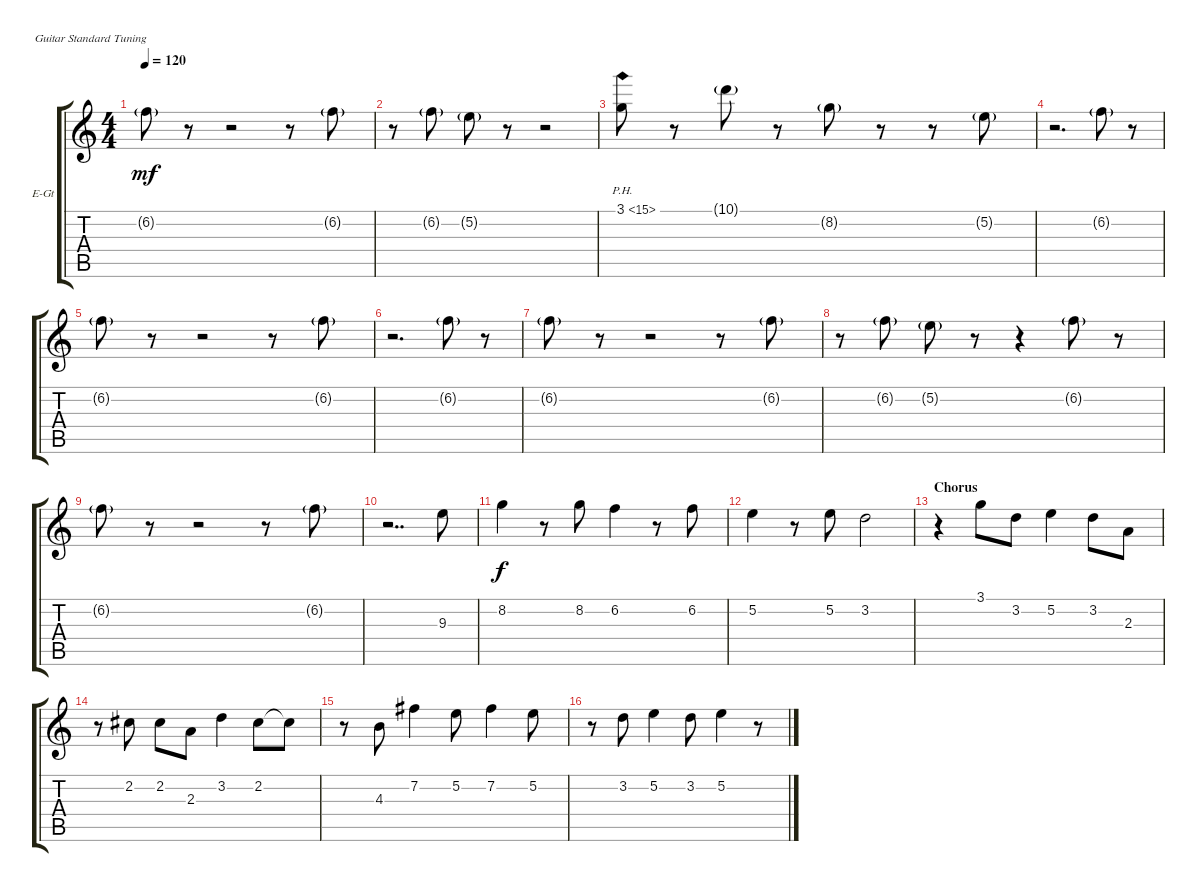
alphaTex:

\defaultSystemsLayout 4
\bracketExtendMode groupsimilarinstruments
\firstSystemTrackNameOrientation horizontal
\otherSystemsTrackNameOrientation horizontal
\track ("Guitar" "E-Gt") {instrument electricguitarclean}
\staff {score tabs}
\tuning (E4 B3 G3 D3 A2 E2)
\ts (4 4)
\tempo 120
\clef g2
\scale
0.333333
\ks c
6.2{g}.8{dy mf} r.8 r.2 r.8 6.2{g}.8 |
\scale
0.333333 r.8 6.2{g}.8 5.2{g}.8 r.8 r.2 |
\scale
0.333333 3.1{ph 12}.8 r.8 10.1{g}.8 r.8 8.2{g}.8 r.8 r.8 5.2{g}.8 |
\scale
0.333333 r.2{d} 6.2{g}.8 r.8 |
\scale
0.333333 6.2{g}.8 r.8 r.2 r.8 6.2{g}.8 |
\scale
0.333333 r.2{d} 6.2{g}.8 r.8 |
\scale
0.333333 6.2{g}.8 r.8 r.2 r.8 6.2{g}.8 |
\scale
0.333333 r.8 6.2{g}.8 5.2{g}.8 r.8 r.4 6.2{g}.8 r.8 |
\scale
0.333333 6.2{g}.8 r.8 r.2 r.8 6.2{g}.8 |
\scale
0.333333 r.2{dd} 9.3.8 |
\scale
0.333333 8.2.4{dy f} r.8 8.2.8 6.2.4 r.8 6.2.8 |
\scale
0.333333 5.2.4 r.8 5.2.8 3.2.2 |
\section ("" "Chorus")
\scale
0.333333 r.4 3.1.8 3.2.8 5.2.4 3.2.8 2.3.8 |
\scale
0.333333 r.8 2.2.8 2.2.8 2.3.8 3.2.4 2.2.8 2.2{t}.8 |
\scale
0.333333 r.8 4.3.8 7.2.4 5.2.8 7.2.4 5.2.8 |
\scale
0.333333 r.8 3.2.8 5.2.4 3.2.8 5.2.4 r.8
